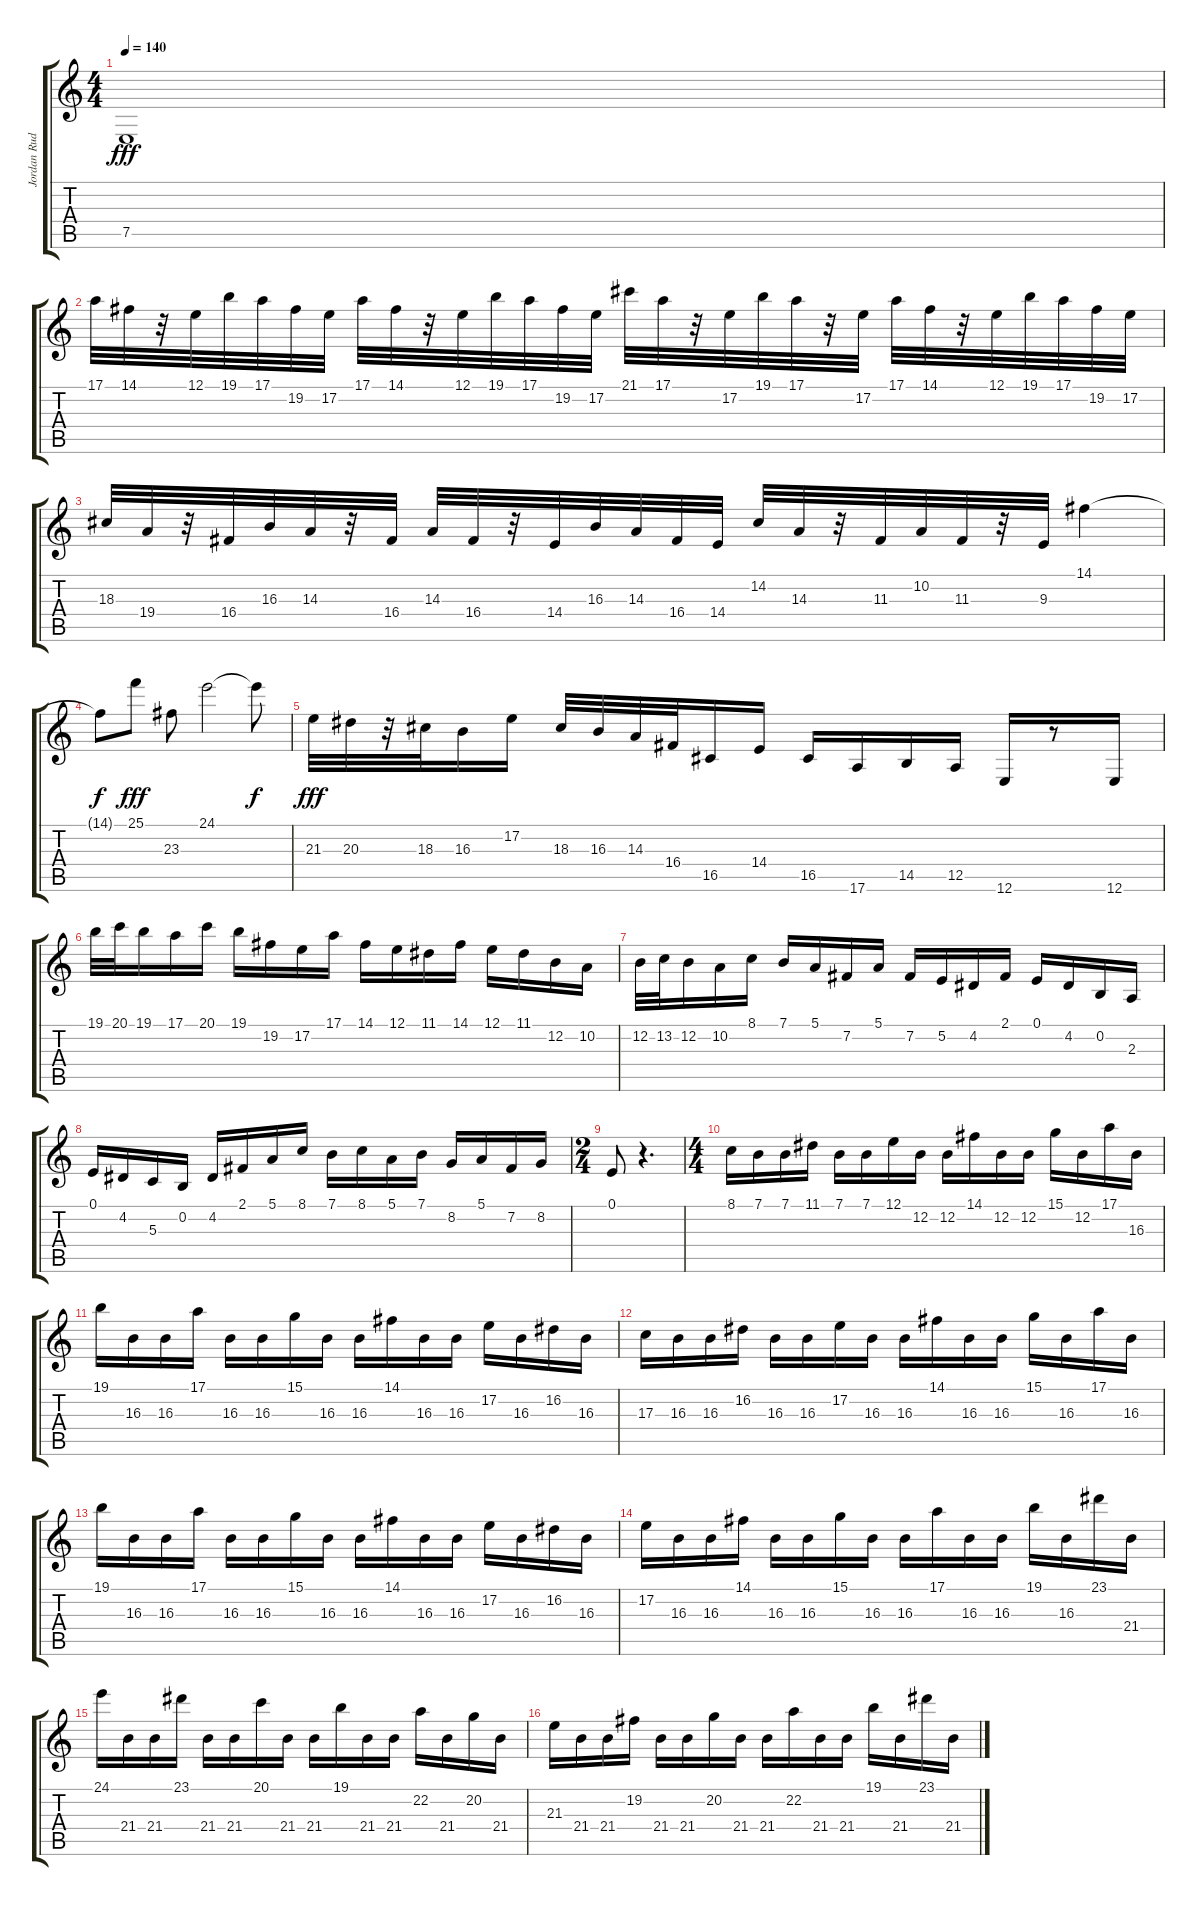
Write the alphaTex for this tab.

\track ("Jordan Rudess - Keyboard" "Jordan Rud") {instrument stringensemble1}
\staff {score tabs}
\tuning (E4 B3 G3 D3 A2 E2) {hide}
\ts (4 4)
\tempo 140
\clef g2
\ks c
7.5.1{dy fff} |
17.1.32 14.1.32 r.32 12.1.32 19.1.32 17.1.32 19.2.32 17.2.32 17.1.32 14.1.32 r.32 12.1.32 19.1.32 17.1.32 19.2.32 17.2.32 21.1.32 17.1.32 r.32 17.2.32 19.1.32 17.1.32 r.32 17.2.32 17.1.32 14.1.32 r.32 12.1.32 19.1.32 17.1.32 19.2.32 17.2.32 |
18.3.32 19.4.32 r.32 16.4.32 16.3.32 14.3.32 r.32 16.4.32 14.3.32 16.4.32 r.32 14.4.32 16.3.32 14.3.32 16.4.32 14.4.32 14.2.32 14.3.32 r.32 11.3.32 10.2.32 11.3.32 r.32 9.3.32 14.1.4 |
14.1{t}.8{dy f} 25.1.8{dy fff} 23.3.8 24.1.2 24.1{t}.8{dy f} |
21.3.32{dy fff} 20.3.32 r.32 18.3.32 16.3.16 17.2.16 18.3.32 16.3.32 14.3.32 16.4.32 16.5.16 14.4.16 16.5.16 17.6.16 14.5.16 12.5.16 12.6.16 r.8 12.6.16 |
19.1.32 20.1.32 19.1.16 17.1.16 20.1.16 19.1.16 19.2.16 17.2.16 17.1.16 14.1.16 12.1.16 11.1.16 14.1.16 12.1.16 11.1.16 12.2.16 10.2.16 |
12.2.32 13.2.32 12.2.16 10.2.16 8.1.16 7.1.16 5.1.16 7.2.16 5.1.16 7.2.16 5.2.16 4.2.16 2.1.16 0.1.16 4.2.16 0.2.16 2.3.16 |
0.1.16 4.2.16 5.3.16 0.2.16 4.2.16 2.1.16 5.1.16 8.1.16 7.1.16 8.1.16 5.1.16 7.1.16 8.2.16 5.1.16 7.2.16 8.2.16 |
\ts (2 4)
0.1.8 r.4{d} |
\ts (4 4)
8.1.16 7.1.16 7.1.16 11.1.16 7.1.16 7.1.16 12.1.16 12.2.16 12.2.16 14.1.16 12.2.16 12.2.16 15.1.16 12.2.16 17.1.16 16.3.16 |
19.1.16 16.3.16 16.3.16 17.1.16 16.3.16 16.3.16 15.1.16 16.3.16 16.3.16 14.1.16 16.3.16 16.3.16 17.2.16 16.3.16 16.2.16 16.3.16 |
17.3.16 16.3.16 16.3.16 16.2.16 16.3.16 16.3.16 17.2.16 16.3.16 16.3.16 14.1.16 16.3.16 16.3.16 15.1.16 16.3.16 17.1.16 16.3.16 |
19.1.16 16.3.16 16.3.16 17.1.16 16.3.16 16.3.16 15.1.16 16.3.16 16.3.16 14.1.16 16.3.16 16.3.16 17.2.16 16.3.16 16.2.16 16.3.16 |
17.2.16 16.3.16 16.3.16 14.1.16 16.3.16 16.3.16 15.1.16 16.3.16 16.3.16 17.1.16 16.3.16 16.3.16 19.1.16 16.3.16 23.1.16 21.4.16 |
24.1.16 21.4.16 21.4.16 23.1.16 21.4.16 21.4.16 20.1.16 21.4.16 21.4.16 19.1.16 21.4.16 21.4.16 22.2.16 21.4.16 20.2.16 21.4.16 |
21.3.16 21.4.16 21.4.16 19.2.16 21.4.16 21.4.16 20.2.16 21.4.16 21.4.16 22.2.16 21.4.16 21.4.16 19.1.16 21.4.16 23.1.16 21.4.16
